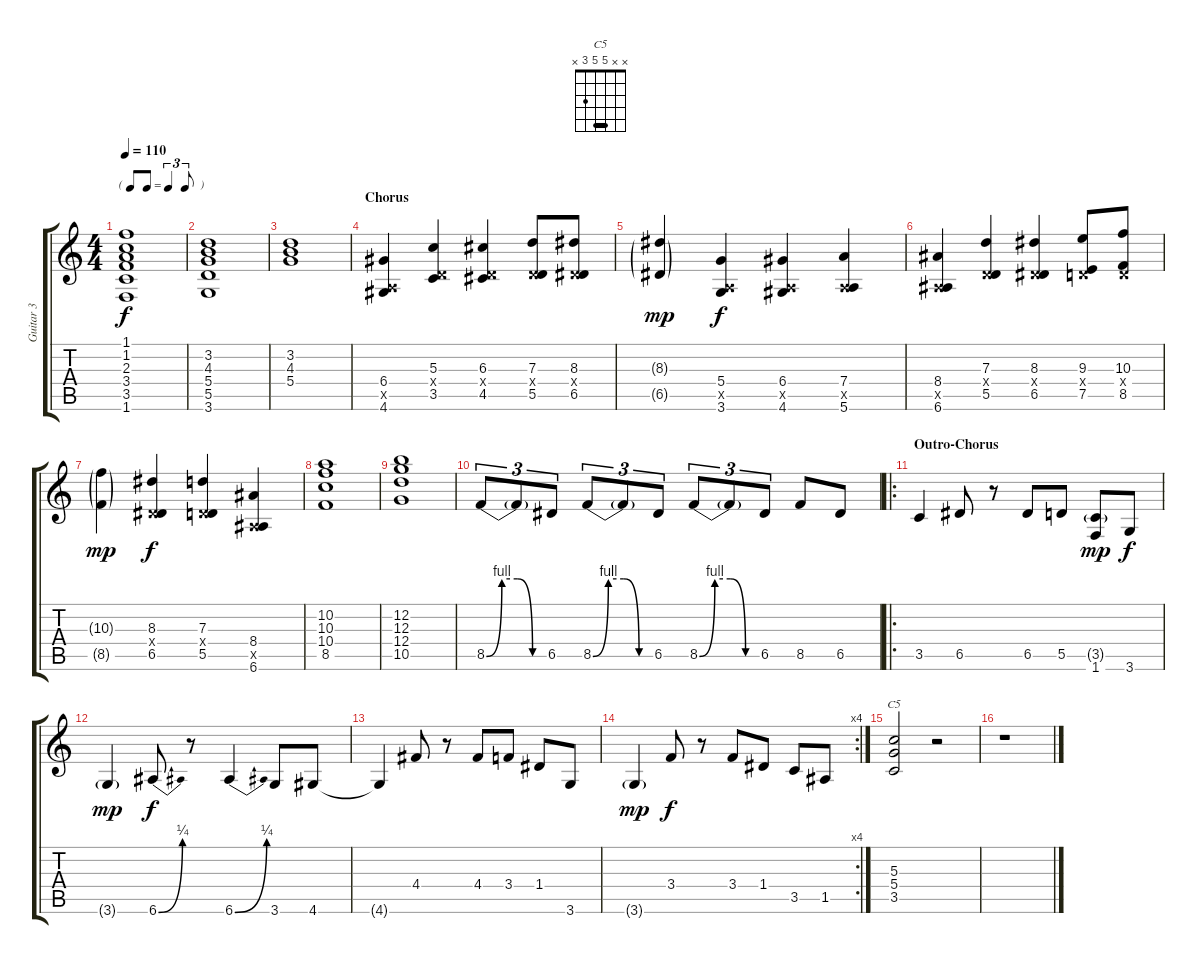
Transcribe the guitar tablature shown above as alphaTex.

\track ("Guitar 3" "Guitar 3") {instrument distortionguitar}
\staff {score tabs}
\tuning (E4 B3 G3 D3 A2 E2) {hide}
\chord ("C5" x x 5 5 3 x) {barre 5}
\ts (4 4)
\tf triplet8th
\tempo 110
\clef g2
\ks c
(1.1 1.2 2.3 3.4 3.5 1.6).1{dy f} |
(3.2 4.3 5.4 5.5 3.6).1 |
(3.2 4.3 5.4).1 |
\section ("" "Chorus")
(6.4 0.5{x} 4.6).4 (5.3 0.4{x} 3.5).4 (6.3 0.4{x} 4.5).4 (7.3 0.4{x} 5.5).8 (8.3 0.4{x} 6.5).8 |
(8.3{g} 6.5{g}).4{dy mp} (5.4 0.5{x} 3.6).4{dy f} (6.4 0.5{x} 4.6).4 (7.4 0.5{x} 5.6).4 |
(8.4 0.5{x} 6.6).4 (7.3 0.4{x} 5.5).4 (8.3 0.4{x} 6.5).4 (9.3 0.4{x} 7.5).8 (10.3 0.4{x} 8.5).8 |
(10.3{g} 8.5{g}).4{dy mp} (8.3 0.4{x} 6.5).4{dy f} (7.3 0.4{x} 5.5).4 (8.4 0.5{x} 6.6).4 |
(10.2 10.3 10.4 8.5).1 |
(12.2 12.3 12.4 10.5).1 |
8.5{be (custom 0 0 15 4 30 4 45 0 60 0)}.8{tu (3 2)} 8.5{t}.8{tu (3 2)} 6.5.8{tu (3 2)} 8.5{be (custom 0 0 15 4 30 4 45 0 60 0)}.8{tu (3 2)} 8.5{t}.8{tu (3 2)} 6.5.8{tu (3 2)} 8.5{be (custom 0 0 15 4 30 4 45 0 60 0)}.8{tu (3 2)} 8.5{t}.8{tu (3 2)} 6.5.8{tu (3 2)} 8.5.8 6.5.8 |
\ro
\section ("" "Outro-Chorus")
3.5.4 6.5.8 r.8 6.5.8 5.5.8 (3.5{g} 1.6).8{dy mp} 3.6.8{dy f} |
3.6{g}.4{dy mp} 6.6{be (bend 0 0 60 1)}.8{dy f} r.8 6.6{be (bend 0 0 60 1)}.4 3.6.8 4.6.8 |
4.6{t}.4 4.4.8 r.8 4.4.8 3.4.8 1.4.8 3.6.8 |
\rc 4
3.6{g}.4{dy mp} 3.4.8{dy f} r.8 3.4.8 1.4.8 3.5.8 1.5.8 |
(5.3 5.4 3.5).2{ch "C5"} r.2 |
r.1
